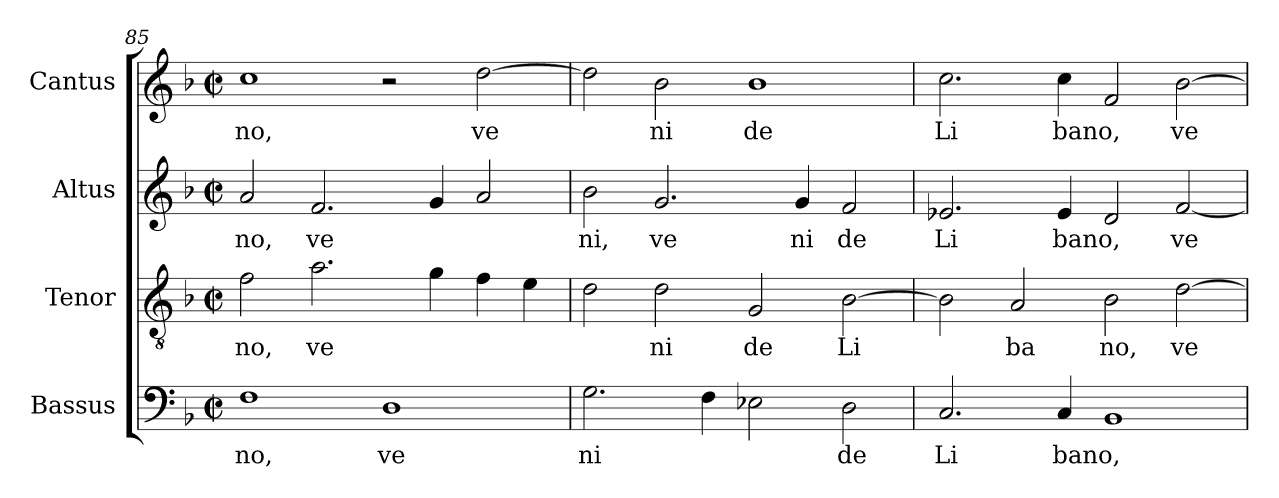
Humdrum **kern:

**kern	**text	**kern	**text	**kern	**text	**kern	**text
*part4	*part4	*part3	*part3	*part2	*part2	*part1	*part1
*staff4	*staff4	*staff3	*staff3	*staff2	*staff2	*staff1	*staff1
*I"Bassus	*	*I"Tenor	*	*I"Altus	*	*I"Cantus	*
*clefF4	*	*clefGv2	*	*clefG2	*	*clefG2	*
*k[b-]	*	*k[b-]	*	*k[b-]	*	*k[b-]	*
*F:	*	*F:	*	*F:	*	*F:	*
*M2/2	*	*M2/2	*	*M2/2	*	*M2/2	*
*met(c|)	*	*met(c|)	*	*met(c|)	*	*met(c|)	*
=85	=85	=85	=85	=85	=85	=85	=85
!	!LO:LY:b:cj	!	!LO:LY:b:cj	!	!LO:LY:b:cj	!	!LO:LY:b:cj
1F	no,	2f\	no,	2a/	no,	1cc	no,
!	!	!	!LO:LY:b:cj	!	!LO:LY:b:cj	!	!
.	.	2.a\	ve	2.f/	ve	.	.
!	!LO:LY:b:cj	!	!	!	!	!	!
1D	ve	.	.	.	.	2r	.
!	!	!	!LO:LY:b:cj	!	!LO:LY:b:cj	!	!
.	.	4g\	.	4g/	.	.	.
!	!	!	!LO:LY:b:cj	!	!LO:LY:b:cj	!	!LO:LY:b:cj
.	.	4f\	.	2a/	.	[>2dd\	ve
!	!	!	!LO:LY:b:cj	!	!	!	!
.	.	4e\	.	.	.	.	.
=86	=86	=86	=86	=86	=86	=86	=86
!	!LO:LY:b:cj	!	!LO:LY:b:cj	!	!LO:LY:b:cj	!	!LO:LY:b:cj
2.G\	ni	2d\	.	2b-\	ni,	2dd\]	.
!	!	!	!LO:LY:b:cj	!	!LO:LY:b:cj	!	!LO:LY:b:cj
.	.	2d\	ni	2.g/	ve	2b-\	ni
!	!LO:LY:b:cj	!	!	!	!	!	!
4F\	.	.	.	.	.	.	.
!	!LO:LY:b:cj	!	!LO:LY:b:cj	!	!	!	!LO:LY:b:cj
2E-X\	.	2G/	de	.	.	1b-	de
!	!	!	!	!	!LO:LY:b:cj	!	!
.	.	.	.	4g/	ni	.	.
!	!LO:LY:b:cj	!	!LO:LY:b:cj	!	!LO:LY:b:cj	!	!
2D\	de	[<2B-\	Li	2f/	de	.	.
!!LO:LB:g=z
=87	=87	=87	=87	=87	=87	=87	=87
!	!LO:LY:b:cj	!	!LO:LY:b:cj	!	!LO:LY:b:cj	!	!LO:LY:b:cj
2.C/	Li	2B-\]	.	2.e-X/	Li	2.cc\	Li
!	!	!	!LO:LY:b:cj	!	!	!	!
.	.	2A/	ba	.	.	.	.
!	!LO:LY:b:cj	!	!	!	!LO:LY:b:cj	!	!LO:LY:b:cj
4C/	bano,	.	.	4e-/	bano,	4cc\	bano,
!	!LO:LY:b:cj	!	!LO:LY:b:cj	!	!LO:LY:b:cj	!	!LO:LY:b:cj
1BB-	.	2B-\	no,	2d/	.	2f/	.
!	!	!	!LO:LY:b:cj	!	!LO:LY:b:cj	!	!LO:LY:b:cj
.	.	[>2d\	ve	[<2f/	ve	[>2b-\	ve
=	=	=	=	=	=	=	=
*-	*-	*-	*-	*-	*-	*-	*-
